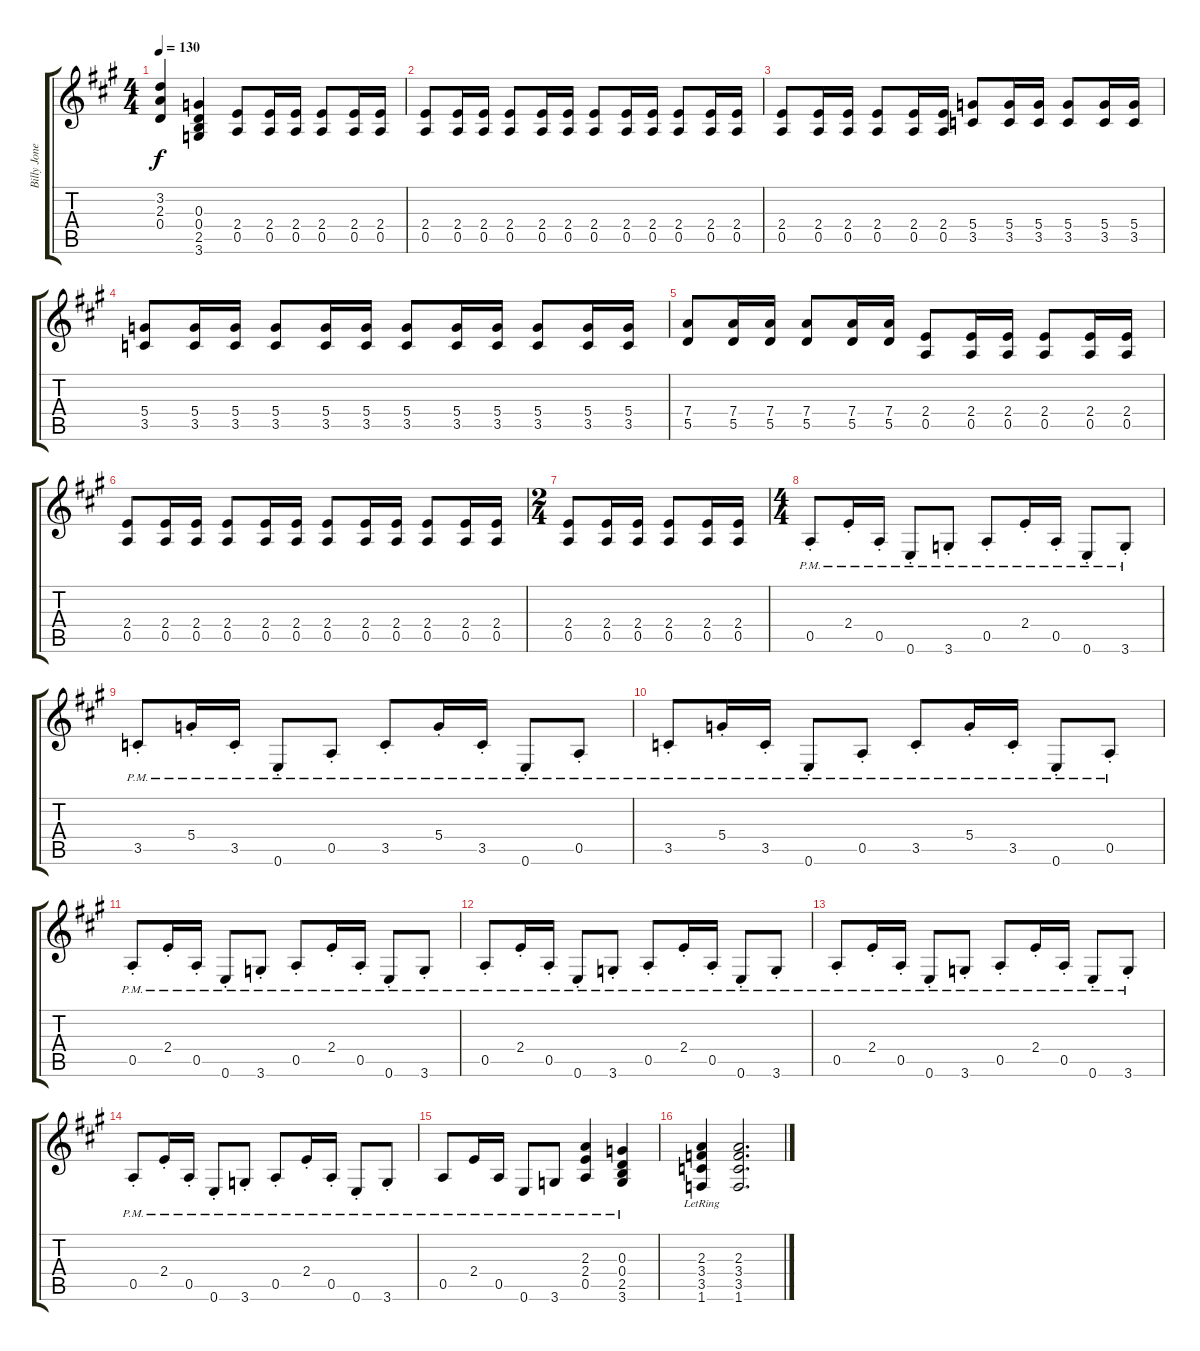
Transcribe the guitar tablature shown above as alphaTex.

\track ("Billy Jones Guitar" "Billy Jone") {instrument electricguitarclean}
\staff {score tabs}
\tuning (E4 B3 G3 D3 A2 E2) {hide}
\ts (4 4)
\tempo 130
\clef g2
\ks f#minor
(3.2 2.3 0.4).4{dy f} (0.3 0.4 2.5 3.6).4 (2.4 0.5).8{volume 14 balance 8 instrument electricguitarclean} (2.4 0.5).16 (2.4 0.5).16 (2.4 0.5).8 (2.4 0.5).16 (2.4 0.5).16 |
(2.4 0.5).8 (2.4 0.5).16 (2.4 0.5).16 (2.4 0.5).8 (2.4 0.5).16 (2.4 0.5).16 (2.4 0.5).8 (2.4 0.5).16 (2.4 0.5).16 (2.4 0.5).8 (2.4 0.5).16 (2.4 0.5).16 |
(2.4 0.5).8 (2.4 0.5).16 (2.4 0.5).16 (2.4 0.5).8 (2.4 0.5).16 (2.4 0.5).16 (5.4 3.5).8 (5.4 3.5).16 (5.4 3.5).16 (5.4 3.5).8 (5.4 3.5).16 (5.4 3.5).16 |
(5.4 3.5).8 (5.4 3.5).16 (5.4 3.5).16 (5.4 3.5).8 (5.4 3.5).16 (5.4 3.5).16 (5.4 3.5).8 (5.4 3.5).16 (5.4 3.5).16 (5.4 3.5).8 (5.4 3.5).16 (5.4 3.5).16 |
(7.4 5.5).8 (7.4 5.5).16 (7.4 5.5).16 (7.4 5.5).8 (7.4 5.5).16 (7.4 5.5).16 (2.4 0.5).8 (2.4 0.5).16 (2.4 0.5).16 (2.4 0.5).8 (2.4 0.5).16 (2.4 0.5).16 |
(2.4 0.5).8 (2.4 0.5).16 (2.4 0.5).16 (2.4 0.5).8 (2.4 0.5).16 (2.4 0.5).16 (2.4 0.5).8 (2.4 0.5).16 (2.4 0.5).16 (2.4 0.5).8 (2.4 0.5).16 (2.4 0.5).16 |
\ts (2 4)
(2.4 0.5).8 (2.4 0.5).16 (2.4 0.5).16 (2.4 0.5).8 (2.4 0.5).16 (2.4 0.5).16 |
\ts (4 4)
0.5{pm st}.8{volume 14 balance 0 instrument electricguitarclean} 2.4{pm st}.16 0.5{pm st}.16 0.6{pm st}.8 3.6{pm st}.8 0.5{pm st}.8 2.4{pm st}.16 0.5{pm st}.16 0.6{pm st}.8 3.6{pm st}.8 |
3.5{pm st}.8{instrument electricguitarmuted} 5.4{pm st}.16 3.5{pm st}.16 0.6{pm st}.8 0.5{pm st}.8 3.5{pm st}.8 5.4{pm st}.16 3.5{pm st}.16 0.6{pm st}.8 0.5{pm st}.8 |
3.5{pm st}.8 5.4{pm st}.16 3.5{pm st}.16 0.6{pm st}.8 0.5{pm st}.8 3.5{pm st}.8 5.4{pm st}.16 3.5{pm st}.16 0.6{pm st}.8 0.5{pm st}.8 |
0.5{pm st}.8 2.4{pm st}.16 0.5{pm st}.16 0.6{pm st}.8 3.6{pm st}.8 0.5{pm st}.8 2.4{pm st}.16 0.5{pm st}.16 0.6{pm st}.8 3.6{pm st}.8 |
0.5{pm st}.8 2.4{pm st}.16 0.5{pm st}.16 0.6{pm st}.8 3.6{pm st}.8 0.5{pm st}.8 2.4{pm st}.16 0.5{pm st}.16 0.6{pm st}.8 3.6{pm st}.8 |
0.5{pm st}.8 2.4{pm st}.16 0.5{pm st}.16 0.6{pm st}.8 3.6{pm st}.8 0.5{pm st}.8 2.4{pm st}.16 0.5{pm st}.16 0.6{pm st}.8 3.6{pm st}.8 |
0.5{pm st}.8 2.4{pm st}.16 0.5{pm st}.16 0.6{pm st}.8 3.6{pm st}.8 0.5{pm st}.8 2.4{pm st}.16 0.5{pm st}.16 0.6{pm st}.8 3.6{pm st}.8 |
0.5{pm}.8 2.4{pm}.16 0.5{pm}.16 0.6{pm}.8 3.6{pm}.8 (2.3 2.4 0.5{pm}).4{instrument overdrivenguitar} (0.3 0.4 2.5 3.6{pm}).4 |
(2.3 3.4 3.5 1.6{lr}).4{volume 11} (2.3 3.4 3.5 1.6).2{d}
